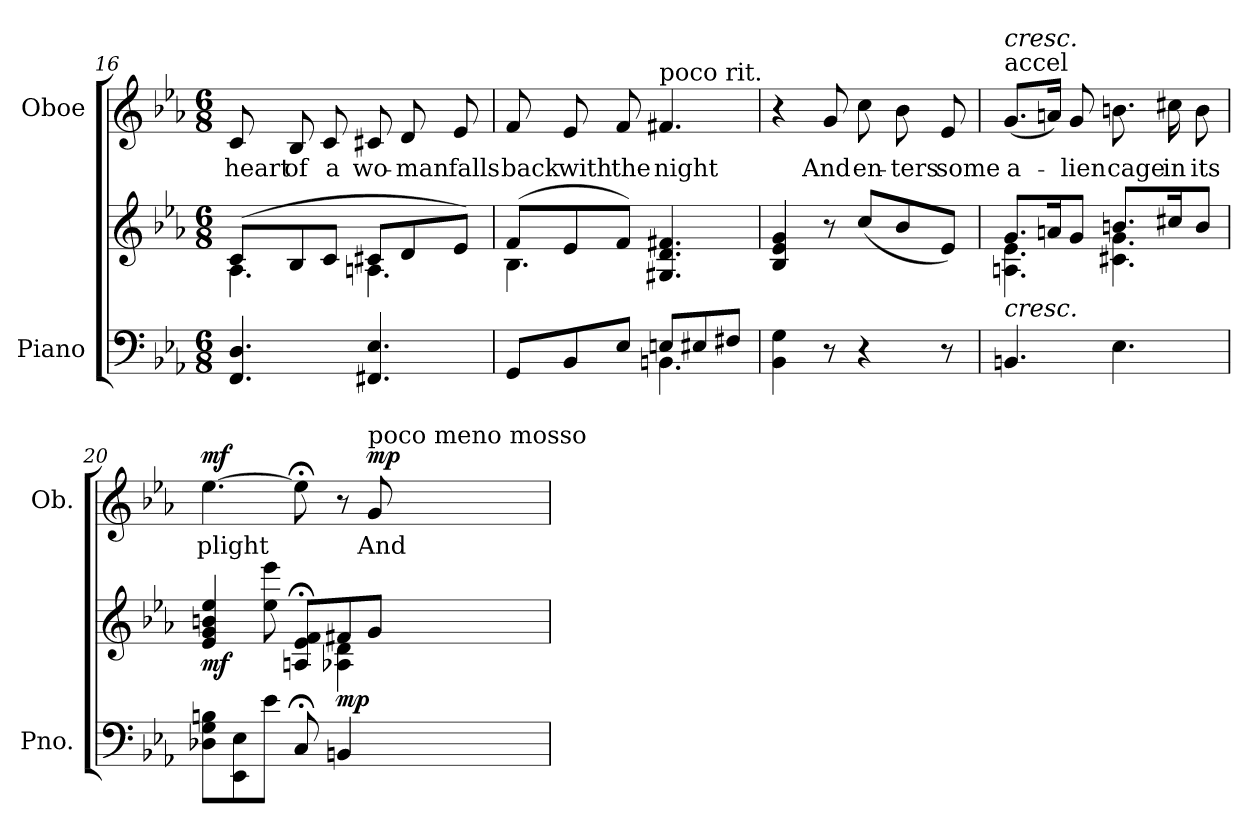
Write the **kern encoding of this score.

**kern	**kern	**dynam	**kern	**text	**dynam
*part2	*part2	*part2	*part1	*part1	*part1
*staff3	*staff2	*staff2/3	*staff1	*staff1	*staff1
*I"Piano	*	*	*I"Oboe	*	*
*I'Pno.	*	*	*I'Ob.	*	*
*clefF4	*clefG2	*	*clefG2	*	*
*k[b-e-a-]	*k[b-e-a-]	*	*k[b-e-a-]	*	*
*M6/8	*M6/8	*	*M6/8	*	*
=16	=16	=16	=16	=16	=16
*	*^	*	*	*	*
!	!	!	!	!	!LO:LY:b	!
4.FF/ 4.D/	(8c/L	4.A-\	.	8c/	heart	.
!	!	!	!	!	!LO:LY:b	!
.	8B-/	.	.	8B-/	of	.
!	!	!	!	!	!LO:LY:b	!
.	8c/J	.	.	8c/	a	.
!	!	!	!	!	!LO:LY:b	!
4.FF#X/ 4.E-/	8c#X/L	4.An\	.	8c#X/	wo-	.
!	!	!	!	!	!LO:LY:b	!
.	8d/	.	.	8d/	-man	.
!	!	!	!	!	!LO:LY:b	!
.	8e-/J)	.	.	8e-/	falls	.
=17	=17	=17	=17	=17	=17	=17
*^	*	*	*	*	*	*
!	!	!	!	!	!	!LO:LY:b	!
8GG/L	4.ryy	(8f/L	4.B-\	.	8f/	back	.
!	!	!	!	!	!	!LO:LY:b	!
8BB-/	.	8e-/	.	.	8e-/	with	.
!	!	!	!	!	!	!LO:LY:b	!
8E-/J	.	8f/J)	.	.	8f/	the	.
!	!	!	!	!	!LO:TX:a:t=poco rit.	!	!
!	!	!	!	!	!	!LO:LY:b	!
8En/L	4.BBn\	4.G#X/ 4.d/ 4.f#X/	4.ryy	.	4.f#X/	night	.
8E#X/	.	.	.	.	.	.	.
8F#X/J	.	.	.	.	.	.	.
*v	*v	*	*	*	*	*	*
*	*v	*v	*	*	*	*
!!LO:LB:g=z
=18	=18	=18	=18	=18	=18
4BB-\ 4G\	4B-/ 4e-/ 4g/	.	4r	.	.
!	!	!	!	!LO:LY:b	!
8r	8r	.	8g/	And	.
!	!	!	!	!LO:LY:b	!
4r	(8cc/L	.	8cc\	en-	.
!	!	!	!	!LO:LY:b	!
.	8b-/	.	8b-\	-ters	.
!	!	!	!	!LO:LY:b	!
8r	8e-/J)	.	8e-/	some	.
=19	=19	=19	=19	=19	=19
*	*^	*	*	*	*
!	!	!	!	!LO:TX:a:t=accel	!	!
!	!	!	!	!LO:TX:a:i:t=cresc.	!	!
!	!LO:TX:b:i:t=cresc.	!	!	!	!	!
!	!	!	!	!	!LO:LY:b	!
4.BBn/	8.g/L	4.An\ 4.e-\	.	(8.g/L	a-	.
.	16an/K	.	.	16an/Jk)	.	.
!	!	!	!	!	!LO:LY:b	!
.	8g/J	.	.	8g/	-lien	.
!	!	!	!	!	!LO:LY:b	!
4.E-\	8.bn/L	4.c#X\ 4.g\	.	8.bn\	cage	.
!	!	!	!	!	!LO:LY:b	!
.	16cc#X/K	.	.	16cc#X\	in	.
!	!	!	!	!	!LO:LY:b	!
.	8b/J	.	.	8b\	its	.
=20	=20	=20	=20	=20	=20	=20
!	!	!	!LO:DY:b	!	!LO:LY:b	!LO:DY:a
8D-X\ 8G\ 8Bn\L	4e-/ 4g/ 4bn/ 4ee-/	2ryy	mf	[4.ee-\	plight	mf
8EE-\ 8E-\	.	.	.	.	.	.
8e-\J	8ee-\ 8eee-\	.	.	.	.	.
8C;</	8An/;< 8e-/;< 8f/;<L	.	.	8ee-;<\]	.	.
!	!	!	!LO:DY:b	!	!	!
4BBn/	8f#X/	4A-X\ 4d\	mp	8r	.	.
!	!	!	!	!LO:TX:a:t=poco meno mosso	!	!
!	!	!	!	!	!LO:LY:b	!LO:DY:a
.	8g/J	.	.	8g/	And	mp
*	*v	*v	*	*	*	*
=	=	=	=	=	=
*-	*-	*-	*-	*-	*-
